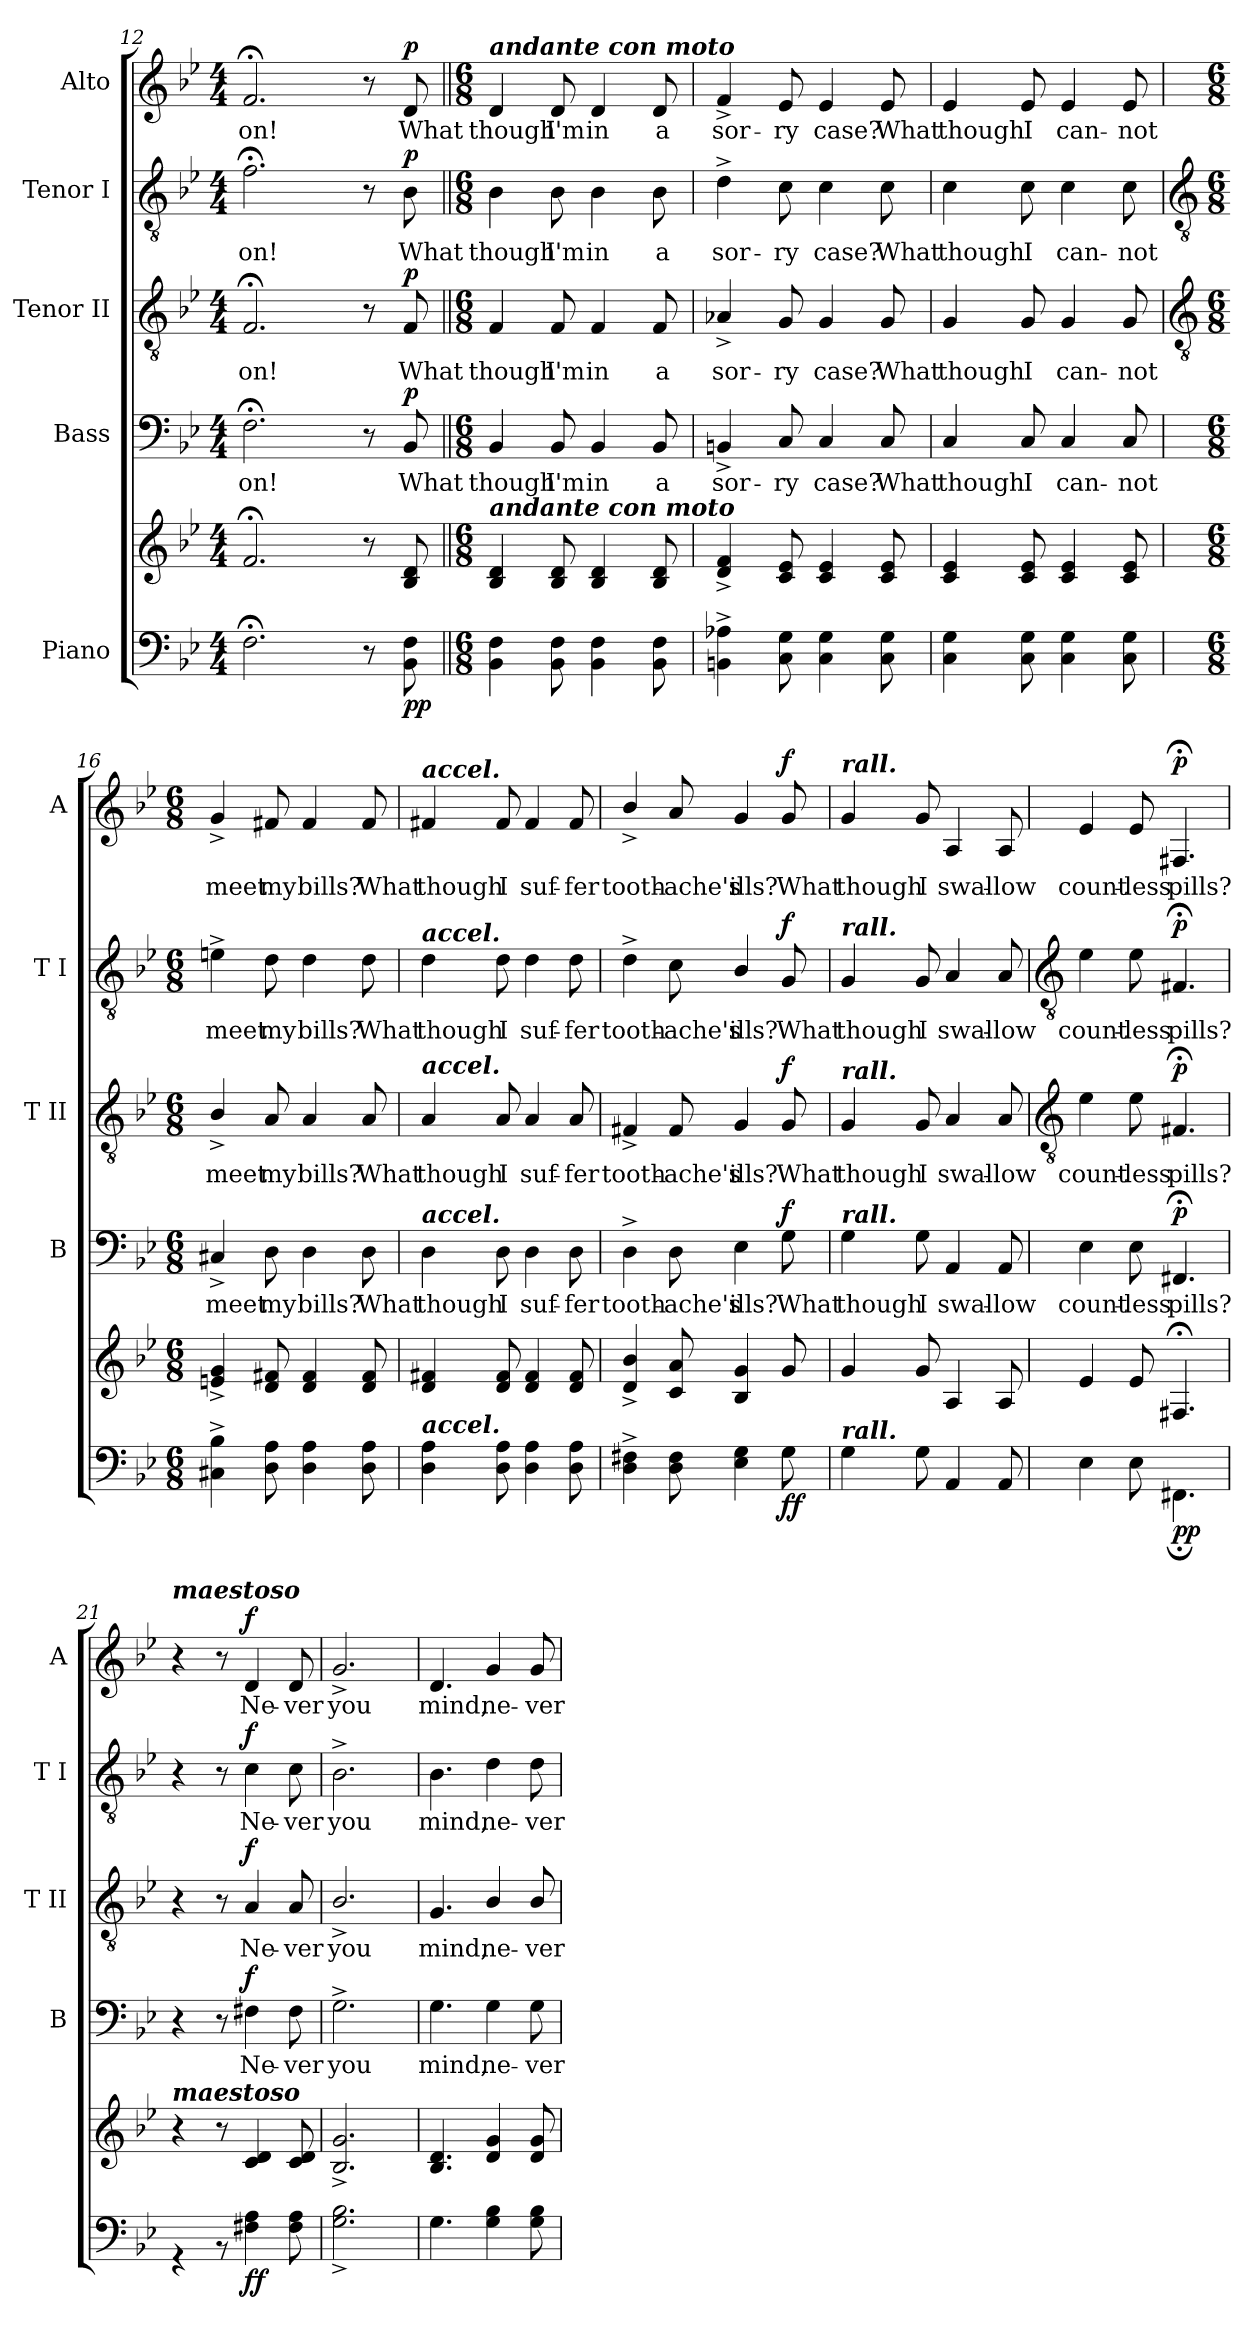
**kern	**kern	**dynam	**kern	**text	**dynam	**kern	**text	**dynam	**kern	**text	**dynam	**kern	**text	**dynam
*part5	*part5	*part5	*part4	*part4	*part4	*part3	*part3	*part3	*part2	*part2	*part2	*part1	*part1	*part1
*staff6	*staff5	*staff5/6	*staff4	*staff4	*staff4	*staff3	*staff3	*staff3	*staff2	*staff2	*staff2	*staff1	*staff1	*staff1
*I"Piano	*	*	*I"Bass	*	*	*I"Tenor II	*	*	*I"Tenor I	*	*	*I"Alto	*	*
*	*	*	*I'B	*	*	*I'T II	*	*	*I'T I	*	*	*I'A	*	*
*clefF4	*clefG2	*	*clefF4	*	*	*clefGv2	*	*	*clefGv2	*	*	*clefG2	*	*
*k[b-e-]	*k[b-e-]	*	*k[b-e-]	*	*	*k[b-e-]	*	*	*k[b-e-]	*	*	*k[b-e-]	*	*
*B-:	*B-:	*	*B-:	*	*	*B-:	*	*	*B-:	*	*	*B-:	*	*
*M4/4	*M4/4	*	*M4/4	*	*	*M4/4	*	*	*M4/4	*	*	*M4/4	*	*
=12	=12	=12	=12	=12	=12	=12	=12	=12	=12	=12	=12	=12	=12	=12
!	!	!	!	!LO:LY:b	!	!	!LO:LY:b	!	!	!LO:LY:b	!	!	!LO:LY:b	!
2.F;<	2.f;<	.	2.F;<	on!	.	2.F;<	on!	.	2.f;<	on!	.	2.f;<	on!	.
8r	8r	.	8r	.	.	8r	.	.	8r	.	.	8r	.	.
!	!	!LO:DY:b=2	!	!LO:LY:b	!	!	!LO:LY:b	!	!	!LO:LY:b	!	!	!LO:LY:b	!
!	!	!LO:DY:n=1:b	!	!	!LO:DY:b	!	!	!LO:DY:b	!	!	!LO:DY:b	!	!	!LO:DY:b
8BB- 8F	8B- 8d	p p	8BB-	What	p	8F	What	p	8B-	What	p	8d	What	p
=13||	=13||	=13||	=13||	=13||	=13||	=13||	=13||	=13||	=13||	=13||	=13||	=13||	=13||	=13||
*M6/8	*M6/8	*	*M6/8	*	*	*M6/8	*	*	*M6/8	*	*	*M6/8	*	*
!	!	!	!	!	!	!	!	!	!	!	!	!LO:TX:a:Bi:t=andante con moto	!	!
!	!LO:TX:a:Bi:t=andante con moto	!	!	!	!	!	!	!	!	!	!	!	!	!
!	!	!	!	!LO:LY:b	!	!	!LO:LY:b	!	!	!LO:LY:b	!	!	!LO:LY:b	!
4BB- 4F	4B- 4d	.	4BB-	though	.	4F	though	.	4B-	though	.	4d	though	.
!	!	!	!	!LO:LY:b	!	!	!LO:LY:b	!	!	!LO:LY:b	!	!	!LO:LY:b	!
8BB- 8F	8B- 8d	.	8BB-	I'm	.	8F	I'm	.	8B-	I'm	.	8d	I'm	.
!	!	!	!	!LO:LY:b	!	!	!LO:LY:b	!	!	!LO:LY:b	!	!	!LO:LY:b	!
4BB- 4F	4B- 4d	.	4BB-	in	.	4F	in	.	4B-	in	.	4d	in	.
!	!	!	!	!LO:LY:b	!	!	!LO:LY:b	!	!	!LO:LY:b	!	!	!LO:LY:b	!
8BB- 8F	8B- 8d	.	8BB-	a	.	8F	a	.	8B-	a	.	8d	a	.
=14	=14	=14	=14	=14	=14	=14	=14	=14	=14	=14	=14	=14	=14	=14
!	!	!	!	!LO:LY:b	!	!	!LO:LY:b	!	!	!LO:LY:b	!	!	!LO:LY:b	!
4BBn^ 4A-X^	4d^ 4f^	.	4BBn^	sor-	.	4A-X^	sor-	.	4d^	sor-	.	4f^	sor-	.
!	!	!	!	!LO:LY:b	!	!	!LO:LY:b	!	!	!LO:LY:b	!	!	!LO:LY:b	!
8C 8G	8c 8e-	.	8C	-ry	.	8G	-ry	.	8c	-ry	.	8e-	-ry	.
!	!	!	!	!LO:LY:b	!	!	!LO:LY:b	!	!	!LO:LY:b	!	!	!LO:LY:b	!
4C 4G	4c 4e-	.	4C	case?	.	4G	case?	.	4c	case?	.	4e-	case?	.
!	!	!	!	!LO:LY:b	!	!	!LO:LY:b	!	!	!LO:LY:b	!	!	!LO:LY:b	!
8C 8G	8c 8e-	.	8C	What	.	8G	What	.	8c	What	.	8e-	What	.
=15	=15	=15	=15	=15	=15	=15	=15	=15	=15	=15	=15	=15	=15	=15
!	!	!	!	!LO:LY:b	!	!	!LO:LY:b	!	!	!LO:LY:b	!	!	!LO:LY:b	!
4C 4G	4c 4e-	.	4C	though	.	4G	though	.	4c	though	.	4e-	though	.
!	!	!	!	!LO:LY:b	!	!	!LO:LY:b	!	!	!LO:LY:b	!	!	!LO:LY:b	!
8C 8G	8c 8e-	.	8C	I	.	8G	I	.	8c	I	.	8e-	I	.
!	!	!	!	!LO:LY:b	!	!	!LO:LY:b	!	!	!LO:LY:b	!	!	!LO:LY:b	!
4C 4G	4c 4e-	.	4C	can-	.	4G	can-	.	4c	can-	.	4e-	can-	.
!	!	!	!	!LO:LY:b	!	!	!LO:LY:b	!	!	!LO:LY:b	!	!	!LO:LY:b	!
8C 8G	8c 8e-	.	8C	-not	.	8G	-not	.	8c	-not	.	8e-	-not	.
!!LO:LB:g=z
=16	=16	=16	=16	=16	=16	=16	=16	=16	=16	=16	=16	=16	=16	=16
*	*	*	*	*	*	*clefGv2	*	*	*clefGv2	*	*	*	*	*
*M6/8	*M6/8	*	*M6/8	*	*	*M6/8	*	*	*M6/8	*	*	*M6/8	*	*
!	!	!	!	!LO:LY:b	!	!	!LO:LY:b	!	!	!LO:LY:b	!	!	!LO:LY:b	!
4C#X\^ 4B-\^	4en^ 4g^	.	4C#X^/	meet	.	4B-^/	meet	.	4en^	meet	.	4g^	meet	.
!	!	!	!	!LO:LY:b	!	!	!LO:LY:b	!	!	!LO:LY:b	!	!	!LO:LY:b	!
8D 8A	8d 8f#X	.	8D	my	.	8A	my	.	8d	my	.	8f#X	my	.
!	!	!	!	!LO:LY:b	!	!	!LO:LY:b	!	!	!LO:LY:b	!	!	!LO:LY:b	!
4D 4A	4d 4f#	.	4D	bills?	.	4A	bills?	.	4d	bills?	.	4f#	bills?	.
!	!	!	!	!LO:LY:b	!	!	!LO:LY:b	!	!	!LO:LY:b	!	!	!LO:LY:b	!
8D 8A	8d 8f#	.	8D	What	.	8A	What	.	8d	What	.	8f#	What	.
=17	=17	=17	=17	=17	=17	=17	=17	=17	=17	=17	=17	=17	=17	=17
!	!	!	!	!	!	!	!	!	!	!	!	!LO:TX:a:Bi:t=accel.	!	!
!	!	!	!	!	!	!	!	!	!LO:TX:a:Bi:t=accel.	!	!	!	!	!
!	!	!	!	!	!	!LO:TX:a:Bi:t=accel.	!	!	!	!	!	!	!	!
!	!	!	!LO:TX:a:Bi:t=accel.	!	!	!	!	!	!	!	!	!	!	!
!LO:TX:a:Bi:t=accel.	!	!	!	!	!	!	!	!	!	!	!	!	!	!
!	!	!	!	!LO:LY:b	!	!	!LO:LY:b	!	!	!LO:LY:b	!	!	!LO:LY:b	!
4D 4A	4d 4f#X	.	4D	though	.	4A	though	.	4d	though	.	4f#X	though	.
!	!	!	!	!LO:LY:b	!	!	!LO:LY:b	!	!	!LO:LY:b	!	!	!LO:LY:b	!
8D 8A	8d 8f#	.	8D	I	.	8A	I	.	8d	I	.	8f#	I	.
!	!	!	!	!LO:LY:b	!	!	!LO:LY:b	!	!	!LO:LY:b	!	!	!LO:LY:b	!
4D 4A	4d 4f#	.	4D	suf-	.	4A	suf-	.	4d	suf-	.	4f#	suf-	.
!	!	!	!	!LO:LY:b	!	!	!LO:LY:b	!	!	!LO:LY:b	!	!	!LO:LY:b	!
8D 8A	8d 8f#	.	8D	-fer	.	8A	-fer	.	8d	-fer	.	8f#	-fer	.
=18	=18	=18	=18	=18	=18	=18	=18	=18	=18	=18	=18	=18	=18	=18
!	!	!	!	!LO:LY:b	!	!	!LO:LY:b	!	!	!LO:LY:b	!	!	!LO:LY:b	!
4D\^ 4F#X\^	4d/^ 4b-/^	.	4D^\	tooth-	.	4F#X^/	tooth-	.	4d^\	tooth-	.	4b-^/	tooth-	.
!	!	!	!	!LO:LY:b	!	!	!LO:LY:b	!	!	!LO:LY:b	!	!	!LO:LY:b	!
8D 8F#	8c 8a	.	8D	-ache's	.	8F#	-ache's	.	8c	-ache's	.	8a	-ache's	.
!	!	!	!	!LO:LY:b	!	!	!LO:LY:b	!	!	!LO:LY:b	!	!	!LO:LY:b	!
4E-\ 4G\	4B- 4g	.	4E-\	ills?	.	4G/	ills?	.	4B-/	ills?	.	4g	ills?	.
!	!	!LO:DY:b=2	!	!LO:LY:b	!	!	!LO:LY:b	!	!	!LO:LY:b	!	!	!LO:LY:b	!
!	!	!LO:DY:n=1:b	!	!	!LO:DY:b	!	!	!LO:DY:b	!	!	!LO:DY:b	!	!	!LO:DY:b
8G	8g	f f	8G	What	f	8G	What	f	8G	What	f	8g	What	f
=19	=19	=19	=19	=19	=19	=19	=19	=19	=19	=19	=19	=19	=19	=19
!	!	!	!	!	!	!	!	!	!	!	!	!LO:TX:a:Bi:t=rall.	!	!
!	!	!	!	!	!	!	!	!	!LO:TX:a:Bi:t=rall.	!	!	!	!	!
!	!	!	!	!	!	!LO:TX:a:Bi:t=rall.	!	!	!	!	!	!	!	!
!	!	!	!LO:TX:a:Bi:t=rall.	!	!	!	!	!	!	!	!	!	!	!
!LO:TX:a:Bi:t=rall.	!	!	!	!	!	!	!	!	!	!	!	!	!	!
!	!	!	!	!LO:LY:b	!	!	!LO:LY:b	!	!	!LO:LY:b	!	!	!LO:LY:b	!
4G	4g	.	4G	though	.	4G	though	.	4G	though	.	4g	though	.
!	!	!	!	!LO:LY:b	!	!	!LO:LY:b	!	!	!LO:LY:b	!	!	!LO:LY:b	!
8G	8g	.	8G	I	.	8G	I	.	8G	I	.	8g	I	.
!	!	!	!	!LO:LY:b	!	!	!LO:LY:b	!	!	!LO:LY:b	!	!	!LO:LY:b	!
4AA	4A	.	4AA	swal-	.	4A	swal-	.	4A	swal-	.	4A	swal-	.
!	!	!	!	!LO:LY:b	!	!	!LO:LY:b	!	!	!LO:LY:b	!	!	!LO:LY:b	!
8AA	8A	.	8AA	-low	.	8A	-low	.	8A	-low	.	8A	-low	.
!!LO:LB:g=z
=20	=20	=20	=20	=20	=20	=20	=20	=20	=20	=20	=20	=20	=20	=20
*	*	*	*	*	*	*clefGv2	*	*	*clefGv2	*	*	*	*	*
*^	*	*	*	*	*	*	*	*	*	*	*	*	*	*
!	!	!	!	!	!LO:LY:b	!	!	!LO:LY:b	!	!	!LO:LY:b	!	!	!LO:LY:b	!
2.ryy	4E-	4e-	.	4E-	count-	.	4e-	count-	.	4e-	count-	.	4e-	count-	.
!	!	!	!	!	!LO:LY:b	!	!	!LO:LY:b	!	!	!LO:LY:b	!	!	!LO:LY:b	!
.	8E-	8e-	.	8E-	-less	.	8e-	-less	.	8e-	-less	.	8e-	-less	.
!	!	!	!LO:DY:b=2	!	!LO:LY:b	!	!	!LO:LY:b	!	!	!LO:LY:b	!	!	!LO:LY:b	!
!	!	!	!LO:DY:n=1:b	!	!	!LO:DY:b	!	!	!LO:DY:b	!	!	!LO:DY:b	!	!	!LO:DY:b
.	4.FF#X;	4.F#X;<	p p	4.FF#X;<	pills?	p	4.F#X;<	pills?	p	4.F#X;<	pills?	p	4.F#X;<	pills?	p
=21	=21	=21	=21	=21	=21	=21	=21	=21	=21	=21	=21	=21	=21	=21	=21
!	!	!	!	!	!	!	!	!	!	!	!	!	!LO:TX:a:Bi:t=maestoso	!	!
!	!	!LO:TX:a:Bi:t=maestoso	!	!	!	!	!	!	!	!	!	!	!	!	!
!LO:N:vis=1	!	!	!	!	!	!	!	!	!	!	!	!	!	!	!
2.ryy	4r	4r	.	4r	.	.	4r	.	.	4r	.	.	4r	.	.
.	8r	8r	.	8r	.	.	8r	.	.	8r	.	.	8r	.	.
!	!	!	!LO:DY:b=2	!	!LO:LY:b	!	!	!LO:LY:b	!	!	!LO:LY:b	!	!	!LO:LY:b	!
!	!	!	!LO:DY:n=1:b	!	!	!LO:DY:b	!	!	!LO:DY:b	!	!	!LO:DY:b	!	!	!LO:DY:b
.	4F#X 4A	4c 4d	f f	4F#X	Ne-	f	4A	Ne-	f	4c	Ne-	f	4d	Ne-	f
!	!	!	!	!	!LO:LY:b	!	!	!LO:LY:b	!	!	!LO:LY:b	!	!	!LO:LY:b	!
.	8F# 8A	8c 8d	.	8F#	-ver	.	8A	-ver	.	8c	-ver	.	8d	-ver	.
=22	=22	=22	=22	=22	=22	=22	=22	=22	=22	=22	=22	=22	=22	=22	=22
!LO:N:vis=1	!	!	!	!	!LO:LY:b	!	!	!LO:LY:b	!	!	!LO:LY:b	!	!	!LO:LY:b	!
2.ryy	2.G^ 2.B-^	2.B-^ 2.g^	.	2.G^	you	.	2.B-^/	you	.	2.B-^	you	.	2.g^	you	.
=23	=23	=23	=23	=23	=23	=23	=23	=23	=23	=23	=23	=23	=23	=23	=23
!LO:N:vis=1	!	!	!	!	!LO:LY:b	!	!	!LO:LY:b	!	!	!LO:LY:b	!	!	!LO:LY:b	!
2.ryy	4.G	4.B- 4.d	.	4.G	mind,	.	4.G	mind,	.	4.B-	mind,	.	4.d	mind,	.
!	!	!	!	!	!LO:LY:b	!	!	!LO:LY:b	!	!	!LO:LY:b	!	!	!LO:LY:b	!
.	4G 4B-	4d 4g	.	4G	ne-	.	4B-/	ne-	.	4d	ne-	.	4g	ne-	.
!	!	!	!	!	!LO:LY:b	!	!	!LO:LY:b	!	!	!LO:LY:b	!	!	!LO:LY:b	!
.	8G 8B-	8d 8g	.	8G	-ver	.	8B-/	-ver	.	8d	-ver	.	8g	-ver	.
*v	*v	*	*	*	*	*	*	*	*	*	*	*	*	*	*
=	=	=	=	=	=	=	=	=	=	=	=	=	=	=
*-	*-	*-	*-	*-	*-	*-	*-	*-	*-	*-	*-	*-	*-	*-
